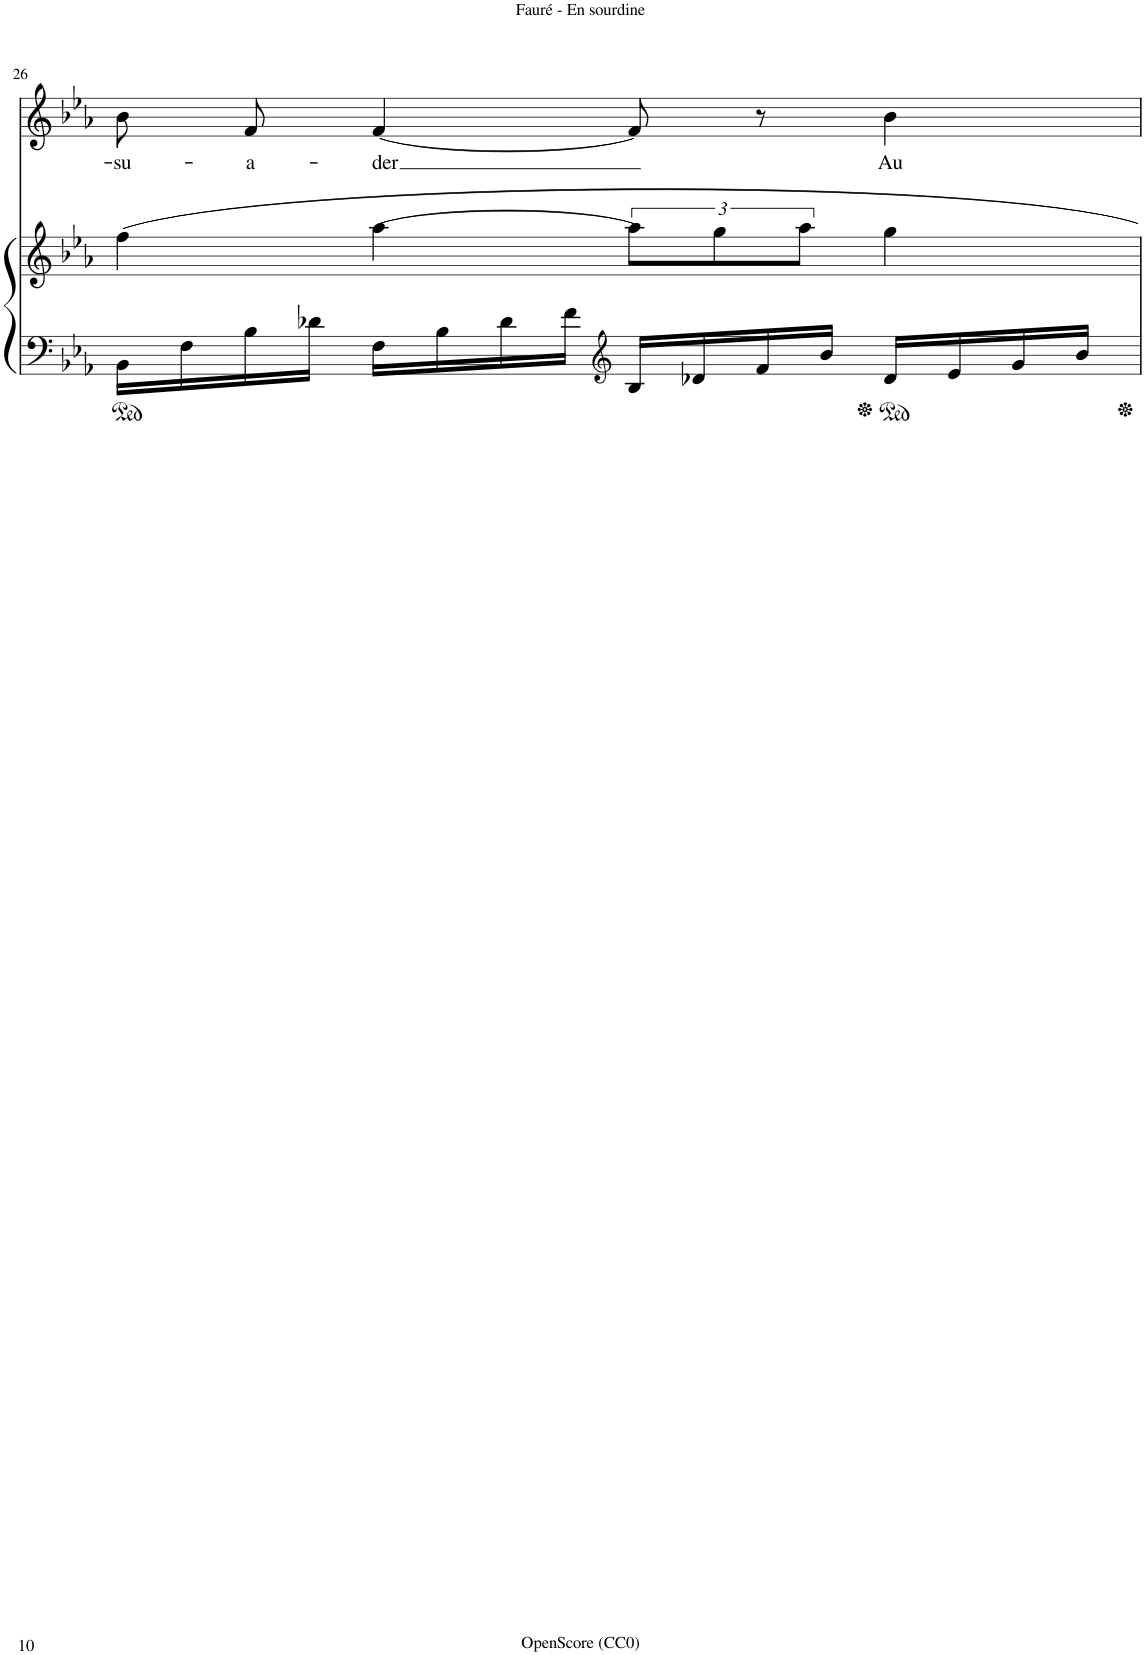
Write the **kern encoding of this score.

**kern	**kern	**kern	**text
*part2	*part2	*part1	*part1
*staff3	*staff2	*staff1	*staff1
*I"Piano	*	*I"Voix	*
*I'Pno	*	*	*
!!LO:PB:g=z
*clefF4	*clefG2	*clefG2	*
*k[b-e-a-]	*k[b-e-a-]	*k[b-e-a-]	*
*M4/4	*M4/4	*M4/4	*
*met(c)	*met(c)	*met(c)	*
=26	=26	=26	=26
!	!	!	!LO:LY:b
16BB-\LL	4ff\	8b-/L	-su-
16F\	.	.	.
!	!	!	!LO:LY:b
16B-\	.	8f/J	-a-
16d-X\JJ	.	.	.
!	!	!	!LO:LY:b
16F\LL	[4aa-\	[4f/	-der
16B-\	.	.	.
16d-\	.	.	.
16f\JJ	.	.	.
*clefG2	*	*	*
16B-/LL	12aa-\L]	8f/]	.
16d-X/	.	.	.
.	12gg\	.	.
16f/	.	8r	.
.	12aa-\J	.	.
16b-/JJ	.	.	.
!	!	!	!LO:LY:b
16d-/LL	4gg\	4b-\	Au
16e-/	.	.	.
16g/	.	.	.
16b-/JJ	.	.	.
=	=	=	=
*-	*-	*-	*-
